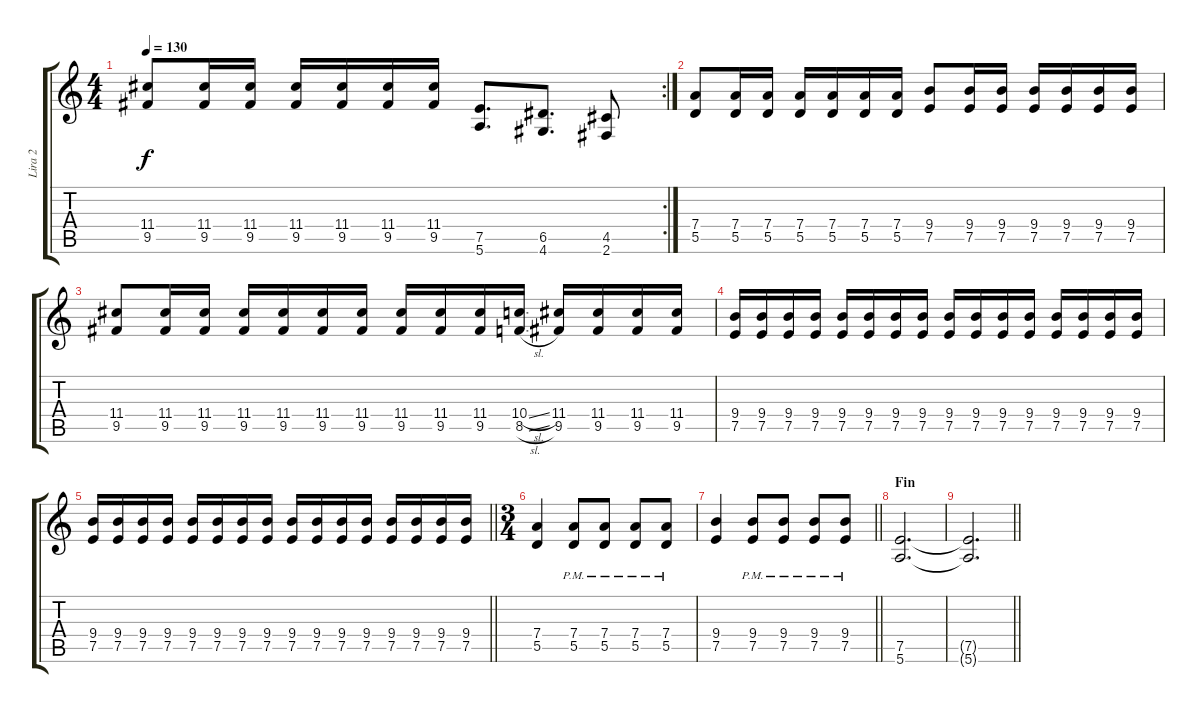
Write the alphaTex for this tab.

\track ("Lira 2" "Lira 2") {instrument distortionguitar}
\staff {score tabs}
\tuning (E4 B3 G3 D3 A2 E2) {hide}
\rc 2
\ts (4 4)
\tempo 130
\clef g2
\ks c
(11.4 9.5).8{dy f} (11.4 9.5).16 (11.4 9.5).16 (11.4 9.5).16 (11.4 9.5).16 (11.4 9.5).16 (11.4 9.5).16 (7.5 5.6).8{d} (6.5 4.6).8{d} (4.5 2.6).8 |
(7.4 5.5).8 (7.4 5.5).16 (7.4 5.5).16 (7.4 5.5).16 (7.4 5.5).16 (7.4 5.5).16 (7.4 5.5).16 (9.4 7.5).8 (9.4 7.5).16 (9.4 7.5).16 (9.4 7.5).16 (9.4 7.5).16 (9.4 7.5).16 (9.4 7.5).16 |
(11.4 9.5).8 (11.4 9.5).16 (11.4 9.5).16 (11.4 9.5).16 (11.4 9.5).16 (11.4 9.5).16 (11.4 9.5).16 (11.4 9.5).16 (11.4 9.5).16 (11.4 9.5).16 (10.4{sl} 8.5{sl}).16 (11.4 9.5).16 (11.4 9.5).16 (11.4 9.5).16 (11.4 9.5).16 |
(9.4 7.5).16 (9.4 7.5).16 (9.4 7.5).16 (9.4 7.5).16 (9.4 7.5).16 (9.4 7.5).16 (9.4 7.5).16 (9.4 7.5).16 (9.4 7.5).16 (9.4 7.5).16 (9.4 7.5).16 (9.4 7.5).16 (9.4 7.5).16 (9.4 7.5).16 (9.4 7.5).16 (9.4 7.5).16 |
\barLineRight lightlight
(9.4 7.5).16 (9.4 7.5).16 (9.4 7.5).16 (9.4 7.5).16 (9.4 7.5).16 (9.4 7.5).16 (9.4 7.5).16 (9.4 7.5).16 (9.4 7.5).16 (9.4 7.5).16 (9.4 7.5).16 (9.4 7.5).16 (9.4 7.5).16 (9.4 7.5).16 (9.4 7.5).16 (9.4 7.5).16 |
\ts (3 4)
(7.4 5.5).4 (7.4{pm} 5.5{pm}).8 (7.4{pm} 5.5{pm}).8 (7.4{pm} 5.5{pm}).8 (7.4{pm} 5.5{pm}).8 |
\barLineRight lightlight
(9.4 7.5).4 (9.4{pm} 7.5{pm}).8 (9.4{pm} 7.5{pm}).8 (9.4{pm} 7.5{pm}).8 (9.4{pm} 7.5{pm}).8 |
\section ("" "Fin")
(7.5 5.6).2{d} |
\barLineRight lightlight
(7.5{t} 5.6{t}).2{d}
